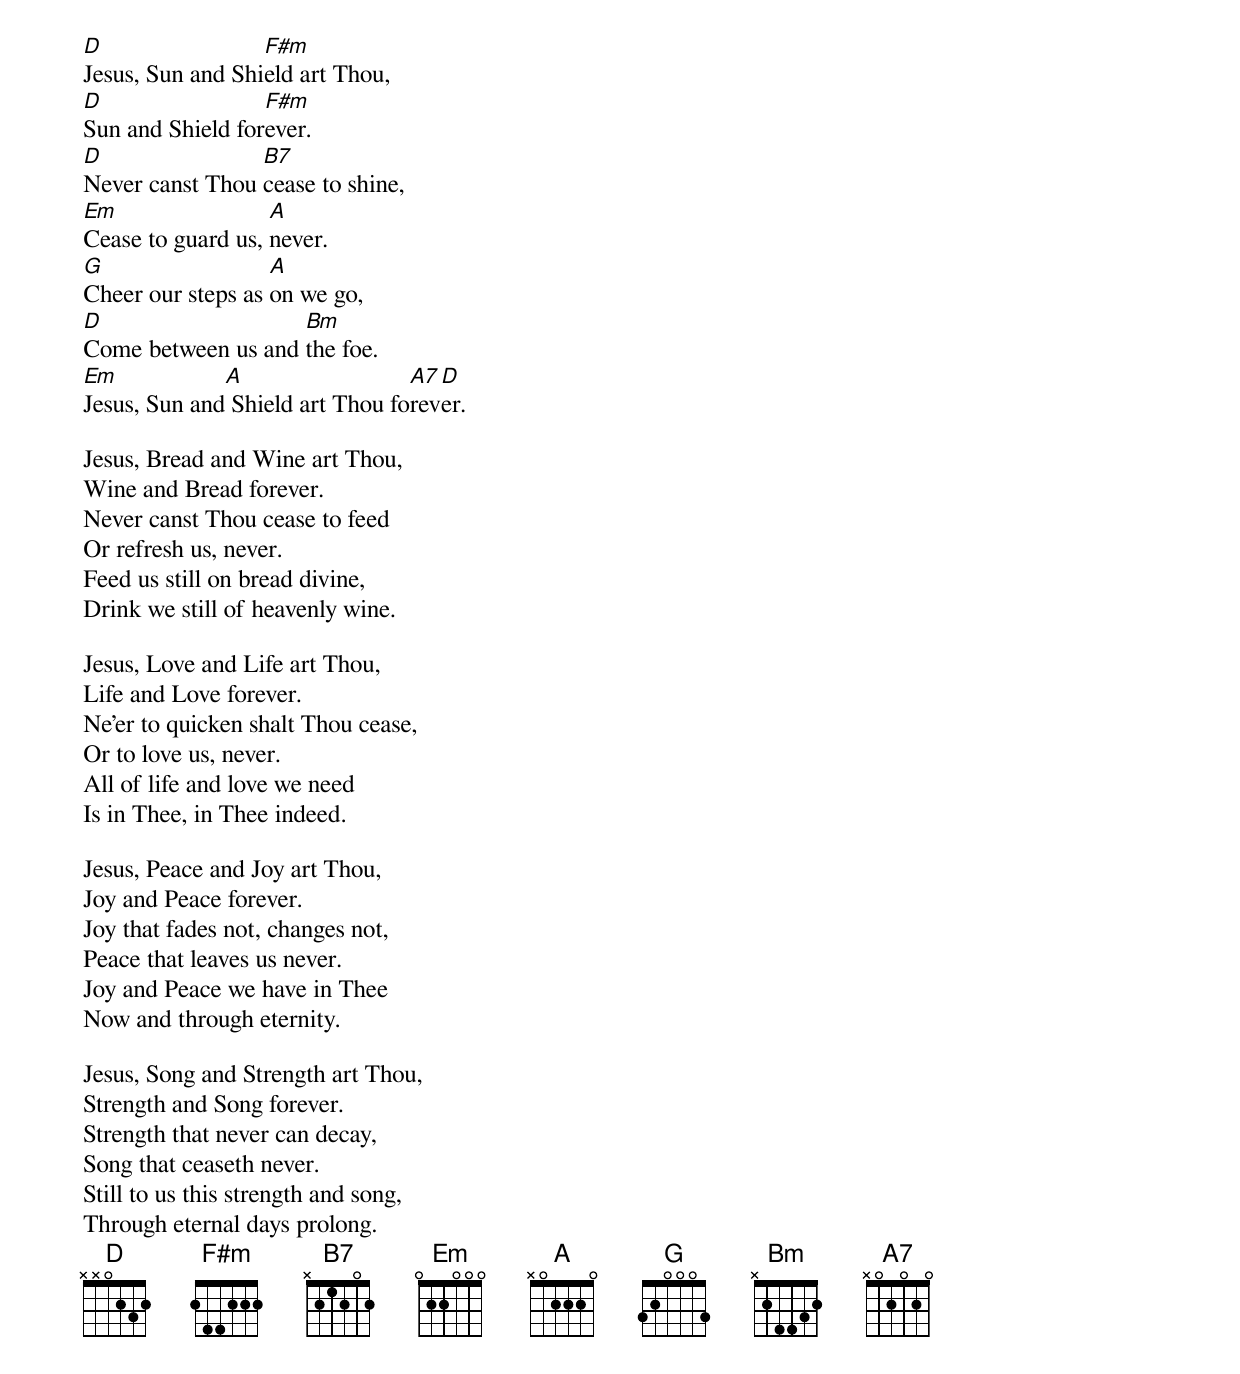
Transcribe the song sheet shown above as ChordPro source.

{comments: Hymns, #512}

[D]Jesus, Sun and Shi[F#m]eld art Thou,
[D]Sun and Shield for[F#m]ever.
[D]Never canst Thou [B7]cease to shine,
[Em]Cease to guard us, [A]never.
[G]Cheer our steps as [A]on we go,
[D]Come between us and [Bm]the foe.
[Em]Jesus, Sun and[A] Shield art Thou fo[A7]rev[D]er.

Jesus, Bread and Wine art Thou,
Wine and Bread forever.
Never canst Thou cease to feed
Or refresh us, never.
Feed us still on bread divine,
Drink we still of heavenly wine.

Jesus, Love and Life art Thou,
Life and Love forever.
Ne’er to quicken shalt Thou cease,
Or to love us, never.
All of life and love we need
Is in Thee, in Thee indeed.

Jesus, Peace and Joy art Thou,
Joy and Peace forever.
Joy that fades not, changes not,
Peace that leaves us never.
Joy and Peace we have in Thee
Now and through eternity.

Jesus, Song and Strength art Thou,
Strength and Song forever.
Strength that never can decay,
Song that ceaseth never.
Still to us this strength and song,
Through eternal days prolong.
